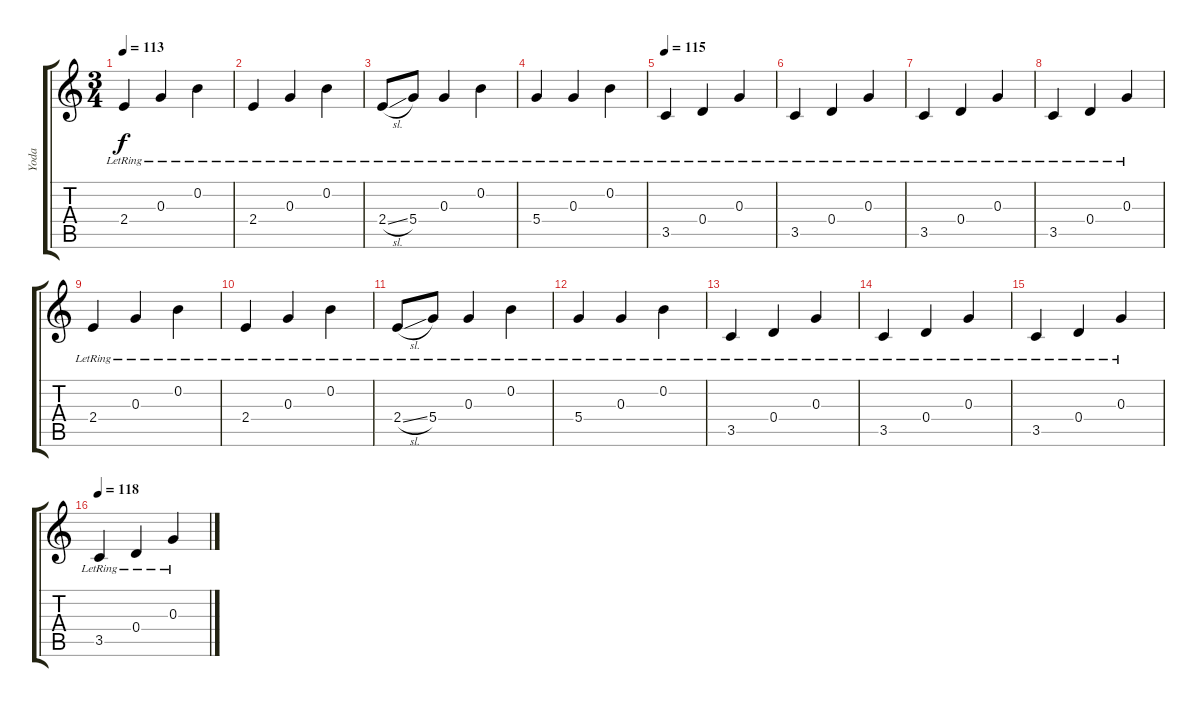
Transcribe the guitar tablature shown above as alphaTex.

\track ("Yoda" "Yoda") {instrument electricguitarjazz}
\staff {score tabs}
\tuning (E4 B3 G3 D3 A2 E2) {hide}
\ts (3 4)
\tempo 113
\clef g2
\ks c
2.4{lr}.4{dy f} 0.3{lr}.4 0.2{lr}.4 |
2.4{lr}.4 0.3{lr}.4 0.2{lr}.4 |
2.4{sl lr}.8 5.4{lr}.8 0.3{lr}.4 0.2{lr}.4 |
5.4{lr}.4 0.3{lr}.4 0.2{lr}.4 |
\tempo 115
3.5{lr}.4 0.4{lr}.4 0.3{lr}.4 |
3.5{lr}.4 0.4{lr}.4 0.3{lr}.4 |
3.5{lr}.4 0.4{lr}.4 0.3{lr}.4 |
3.5{lr}.4 0.4{lr}.4 0.3{lr}.4 |
2.4{lr}.4 0.3{lr}.4 0.2{lr}.4 |
2.4{lr}.4 0.3{lr}.4 0.2{lr}.4 |
2.4{sl lr}.8 5.4{lr}.8 0.3{lr}.4 0.2{lr}.4 |
5.4{lr}.4 0.3{lr}.4 0.2{lr}.4 |
3.5{lr}.4 0.4{lr}.4 0.3{lr}.4 |
3.5{lr}.4 0.4{lr}.4 0.3{lr}.4 |
3.5{lr}.4 0.4{lr}.4 0.3{lr}.4 |
\tempo 118
3.5{lr}.4 0.4{lr}.4 0.3{lr}.4
